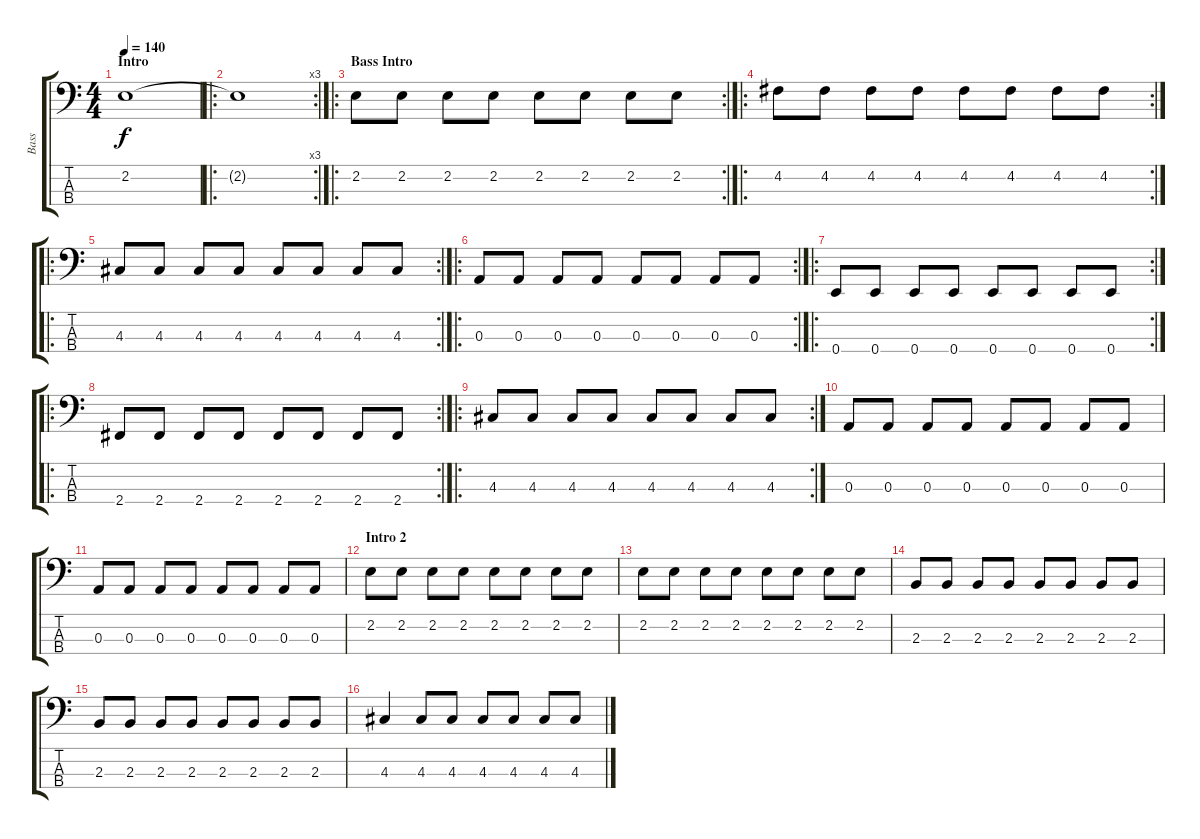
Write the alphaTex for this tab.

\track ("Bass" "Bass") {instrument electricbasspick}
\staff {score tabs}
\tuning (G2 D2 A1 E1) {hide}
\ts (4 4)
\section ("" "Intro")
\tempo 140
\clef f4
\ks c
2.2.1{dy f instrument electricbasspick} |
\ro
\rc 3
2.2{t}.1 |
\ro
\rc 2
\section ("" "Bass Intro")
2.2.8 2.2.8 2.2.8 2.2.8 2.2.8 2.2.8 2.2.8 2.2.8 |
\ro
\rc 2
4.2.8 4.2.8 4.2.8 4.2.8 4.2.8 4.2.8 4.2.8 4.2.8 |
\ro
\rc 2
4.3.8 4.3.8 4.3.8 4.3.8 4.3.8 4.3.8 4.3.8 4.3.8 |
\ro
\rc 2
0.3.8 0.3.8 0.3.8 0.3.8 0.3.8 0.3.8 0.3.8 0.3.8 |
\ro
\rc 2
0.4.8 0.4.8 0.4.8 0.4.8 0.4.8 0.4.8 0.4.8 0.4.8 |
\ro
\rc 2
2.4.8 2.4.8 2.4.8 2.4.8 2.4.8 2.4.8 2.4.8 2.4.8 |
\ro
\rc 2
4.3.8 4.3.8 4.3.8 4.3.8 4.3.8 4.3.8 4.3.8 4.3.8 |
0.3.8 0.3.8 0.3.8 0.3.8 0.3.8 0.3.8 0.3.8 0.3.8 |
0.3.8 0.3.8 0.3.8 0.3.8 0.3.8 0.3.8 0.3.8 0.3.8 |
\section ("" "Intro 2")
2.2.8 2.2.8 2.2.8 2.2.8 2.2.8 2.2.8 2.2.8 2.2.8 |
2.2.8 2.2.8 2.2.8 2.2.8 2.2.8 2.2.8 2.2.8 2.2.8 |
2.3.8 2.3.8 2.3.8 2.3.8 2.3.8 2.3.8 2.3.8 2.3.8 |
2.3.8 2.3.8 2.3.8 2.3.8 2.3.8 2.3.8 2.3.8 2.3.8 |
4.3.4 4.3.8 4.3.8 4.3.8 4.3.8 4.3.8 4.3.8
